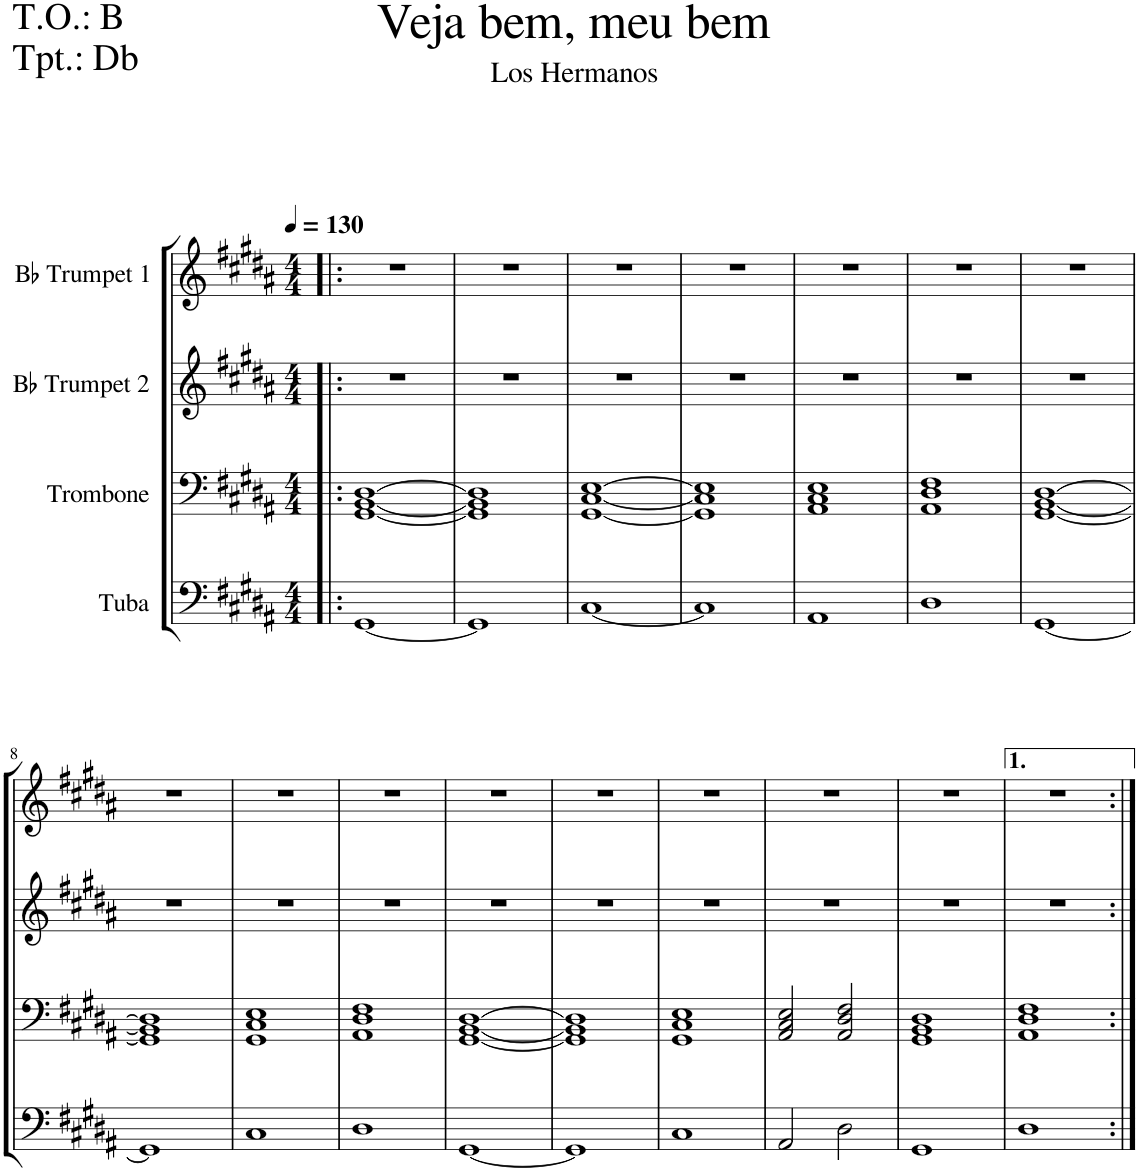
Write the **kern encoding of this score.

**kern	**kern	**kern	**kern
*part4	*part3	*part2	*part1
*staff4	*staff3	*staff2	*staff1
*I"Tuba	*I"Trombone	*I"Bb Trumpet 2	*I"Bb Trumpet 1
*I'Tba	*I'Trb	*I'Tpt	*I'Tpt
*clefF4	*clefF4	*clefG2	*clefG2
*	*	*ITrd1c2	*ITrd1c2
*k[f#c#g#d#a#]	*k[f#c#g#d#a#]	*k[f#c#g#d#a#]	*k[f#c#g#d#a#]
*M4/4	*M4/4	*M4/4	*M4/4
*MM130	*MM130	*MM130	*MM130
=1!|:	=1!|:	=1!|:	=1!|:
[1GG#	[1GG# [1BB [1D#	1r	1r
=2	=2	=2	=2
1GG#]	1GG#] 1BB] 1D#]	1r	1r
=3	=3	=3	=3
[1C#	[1GG# [1C# [1E	1r	1r
=4	=4	=4	=4
1C#]	1GG#] 1C#] 1E]	1r	1r
=5	=5	=5	=5
1AA#	1AA# 1C# 1E	1r	1r
=6	=6	=6	=6
1D#	1AA# 1D# 1F#	1r	1r
=7	=7	=7	=7
[1GG#	[1GG# [1BB [1D#	1r	1r
!!LO:LB:g=z
=8	=8	=8	=8
1GG#]	1GG#] 1BB] 1D#]	1r	1r
=9	=9	=9	=9
1C#	1GG# 1C# 1E	1r	1r
=10	=10	=10	=10
1D#	1AA# 1D# 1F#	1r	1r
=11	=11	=11	=11
[1GG#	[1GG# [1BB [1D#	1r	1r
=12	=12	=12	=12
1GG#]	1GG#] 1BB] 1D#]	1r	1r
=13	=13	=13	=13
1C#	1GG# 1C# 1E	1r	1r
=14	=14	=14	=14
2AA#/	2AA#/ 2C#/ 2E/	1r	1r
2D#\	2AA#/ 2D#/ 2F#/	.	.
=15	=15	=15	=15
1GG#	1GG# 1BB 1D#	1r	1r
=16	=16	=16	=16
1D#	1AA# 1D# 1F#	1r	1r
=:|!	=:|!	=:|!	=:|!
*-	*-	*-	*-
